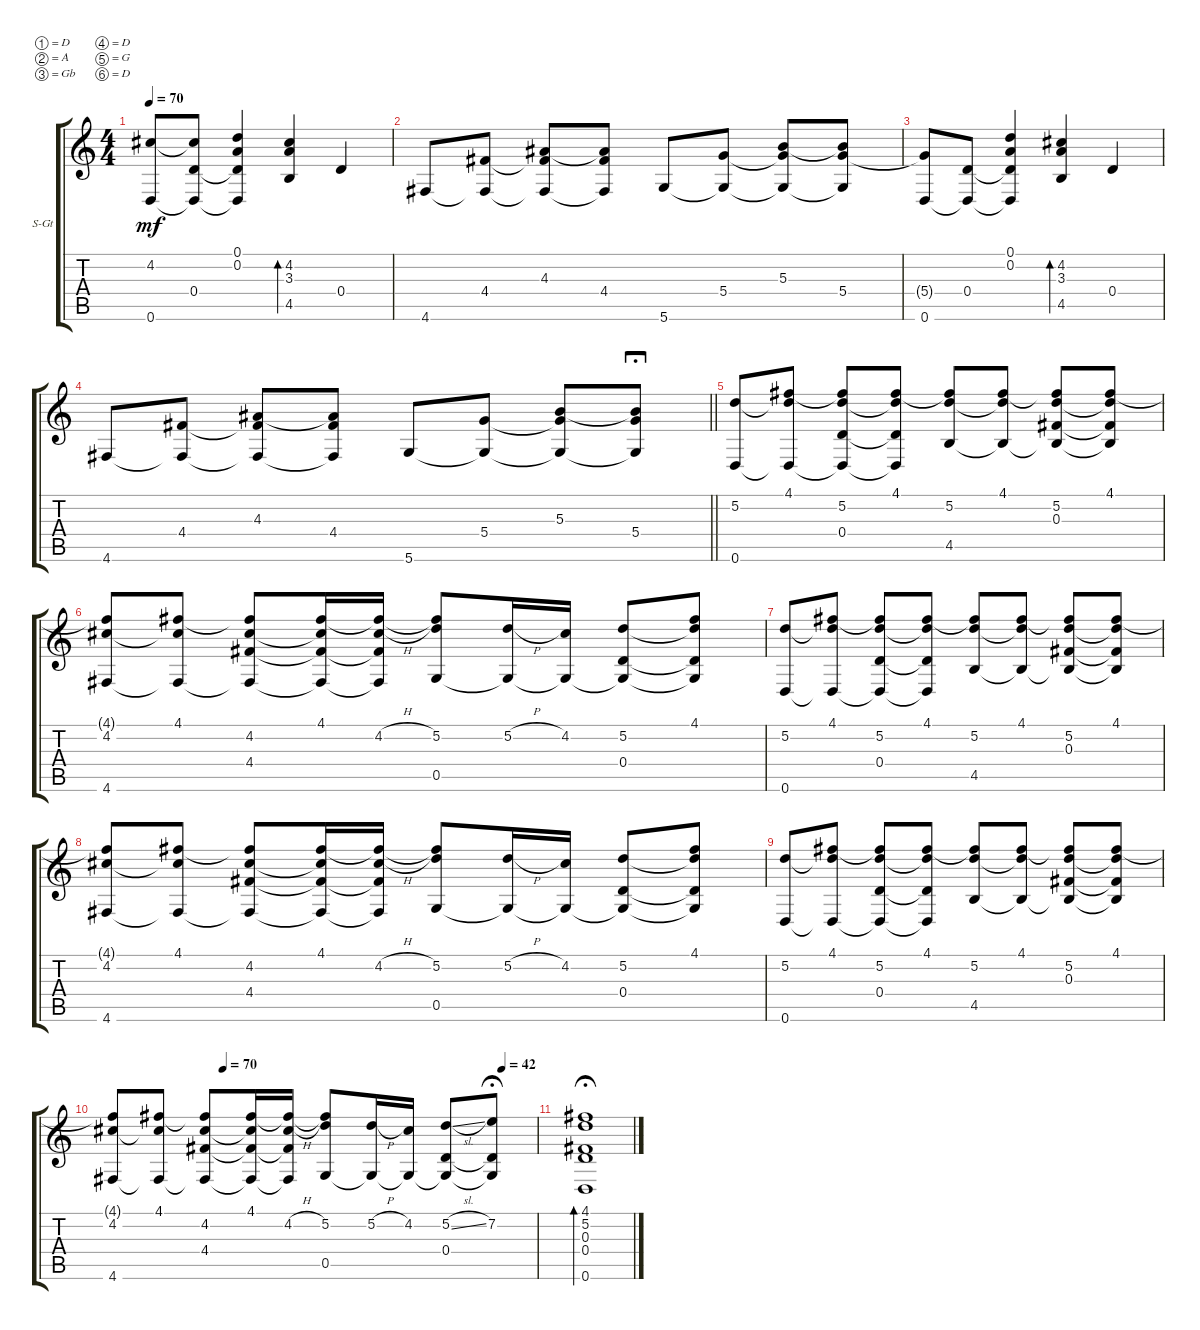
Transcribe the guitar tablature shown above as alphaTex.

\defaultSystemsLayout 4
\bracketExtendMode groupsimilarinstruments
\firstSystemTrackNameOrientation horizontal
\otherSystemsTrackNameOrientation horizontal
\track ("Steel Guitar" "S-Gt") {instrument acousticguitarsteel}
\staff {score tabs}
\tuning (D4 A3 Gb3 D3 G2 D2)
\ts (4 4)
\tempo 70
\clef g2
\ks c
(0.6 4.2{t}).8{dy mf} (0.4 0.6{t} 4.2{t}).8 (0.1 0.2 0.4{t} 0.6{t}).4 (4.5 3.3 4.2).4{bd 91} 0.4.4 |
4.6.8 (4.4 4.6{t}).8 (4.3 4.6{t} 4.4{t}).8 (4.4 4.6{t} 4.3{t}).8 5.6.8 (5.4 5.6{t}).8 (5.3 5.6{t} 5.4{t}).8 (5.4 5.6{t} 5.3{t}).8 |
(0.6 5.4{t}).8 (0.4 0.6{t}).8 (0.1 0.2 0.4{t} 0.6{t}).4 (4.5 3.3 4.2).4{bd 91} 0.4.4 |
\barLineRight lightlight
4.6.8 (4.4 4.6{t}).8 (4.3 4.6{t} 4.4{t}).8 (4.4 4.6{t} 4.3{t}).8 5.6.8 (5.4 5.6{t}).8 (5.3 5.6{t} 5.4{t}).8 (5.4 5.6{t} 5.3{t}).8{fermata (long 1)} |
(0.6 5.2).8 (4.1 0.6{t} 5.2{t}).8 (5.2 0.6{t} 4.1{t} 0.4).8 (4.1 0.6{t} 5.2{t} 0.4{t}).8 (5.2 4.1{t} 4.5).8 (4.1 5.2{t} 4.5{t}).8 (5.2 4.1{t} 0.3 4.5{t}).8 (4.1 5.2{t} 0.3{t} 4.5{t}).8 |
(4.6 4.2 4.1{t}).8 (4.1 4.6{t} 4.2{t}).8 (4.2 4.6{t} 4.1{t} 4.4).8 (4.1 4.6{t} 4.2{t} 4.4{t}).16 (4.6{t} 4.2{h} 4.4{t} 4.1{t}).16 (5.2 4.1{t} 0.5).8 (5.2{h} 0.5{t}).16 (4.2 0.5{t}).16 (5.2 0.4 0.5{t}).8 (4.1 5.2{t} 0.4{t} 0.5{t}).8 |
(0.6 5.2).8 (4.1 0.6{t} 5.2{t}).8 (5.2 0.6{t} 4.1{t} 0.4).8 (4.1 0.6{t} 5.2{t} 0.4{t}).8 (5.2 4.1{t} 4.5).8 (4.1 5.2{t} 4.5{t}).8 (5.2 4.1{t} 0.3 4.5{t}).8 (4.1 5.2{t} 0.3{t} 4.5{t}).8 |
(4.6 4.2 4.1{t}).8 (4.1 4.6{t} 4.2{t}).8 (4.2 4.6{t} 4.1{t} 4.4).8 (4.1 4.6{t} 4.2{t} 4.4{t}).16 (4.6{t} 4.2{h} 4.4{t} 4.1{t}).16 (5.2 4.1{t} 0.5).8 (5.2{h} 0.5{t}).16 (4.2 0.5{t}).16 (5.2 0.4 0.5{t}).8 (4.1 5.2{t} 0.4{t} 0.5{t}).8 |
(0.6 5.2).8 (4.1 0.6{t} 5.2{t}).8 (5.2 0.6{t} 4.1{t} 0.4).8 (4.1 0.6{t} 5.2{t} 0.4{t}).8 (5.2 4.1{t} 4.5).8 (4.1 5.2{t} 4.5{t}).8 (5.2 4.1{t} 0.3 4.5{t}).8 (4.1 5.2{t} 0.3{t} 4.5{t}).8 |
\tempo (70 0.2625)
\tempo (42 0.91875)
(4.6 4.2 4.1{t}).8 (4.1 4.6{t} 4.2{t}).8 (4.2 4.6{t} 4.1{t} 4.4).8 (4.1 4.6{t} 4.2{t} 4.4{t}).16 (4.6{t} 4.2{h} 4.4{t} 4.1{t}).16 (5.2 4.1{t} 0.5).8 (5.2{h} 0.5{t}).16 (4.2 0.5{t}).16 (5.2{sl} 0.4 0.5{t}).8 (7.2 0.4{t} 0.5{t}).8{fermata (medium 0.5)} |
(0.6 0.4 0.3 5.2 4.1).1{bd 88 fermata (medium 0.5)}
